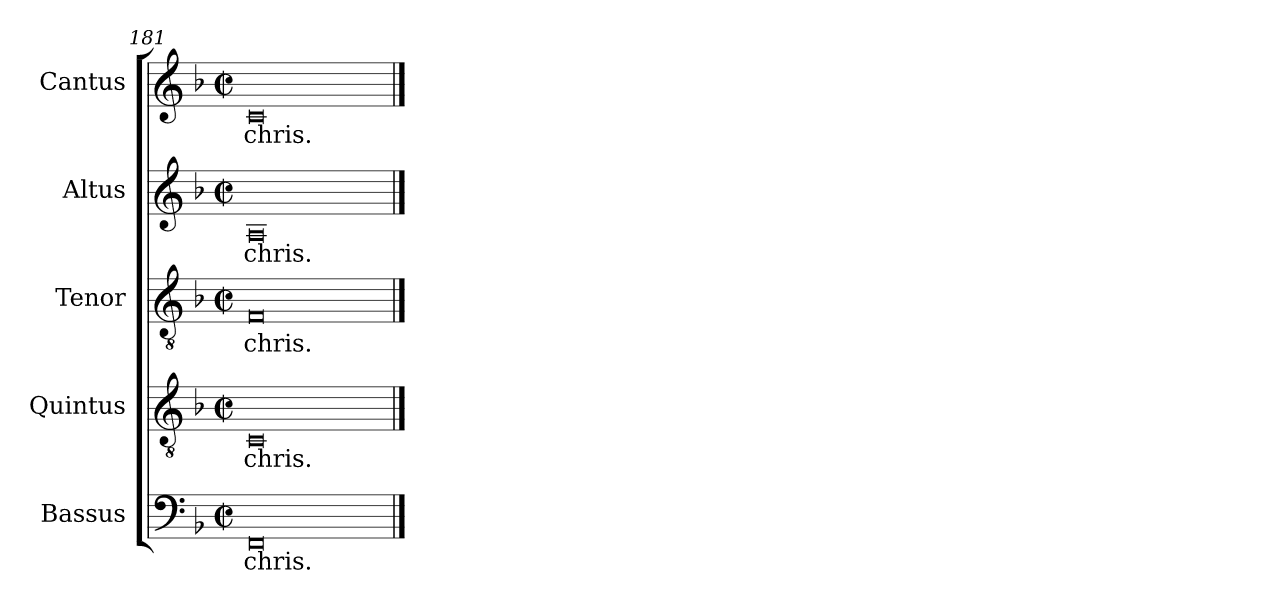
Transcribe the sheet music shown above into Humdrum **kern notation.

**kern	**text	**kern	**text	**kern	**text	**kern	**text	**kern	**text
*part5	*part5	*part4	*part4	*part3	*part3	*part2	*part2	*part1	*part1
*staff5	*staff5	*staff4	*staff4	*staff3	*staff3	*staff2	*staff2	*staff1	*staff1
*I"Bassus	*	*I"Quintus	*	*I"Tenor	*	*I"Altus	*	*I"Cantus	*
*I'Bassus	*	*I'Quintus	*	*I'Tenor	*	*I'Altus	*	*I'Cantus	*
*clefF4	*	*clefGv2	*	*clefGv2	*	*clefG2	*	*clefG2	*
*k[b-]	*	*k[b-]	*	*k[b-]	*	*k[b-]	*	*k[b-]	*
*F:	*	*F:	*	*F:	*	*F:	*	*F:	*
*M2/2	*	*M2/2	*	*M2/2	*	*M2/2	*	*M2/2	*
*met(c|)	*	*met(c|)	*	*met(c|)	*	*met(c|)	*	*met(c|)	*
=181	=181	=181	=181	=181	=181	=181	=181	=181	=181
!	!LO:LY:b:cj	!	!LO:LY:b:cj	!	!LO:LY:b:cj	!	!LO:LY:b:cj	!	!LO:LY:b:cj
0FF	chris.	0C	chris.	0F	chris.	0A	-chris.	0c	chris.
==	==	==	==	==	==	==	==	==	==
*-	*-	*-	*-	*-	*-	*-	*-	*-	*-
